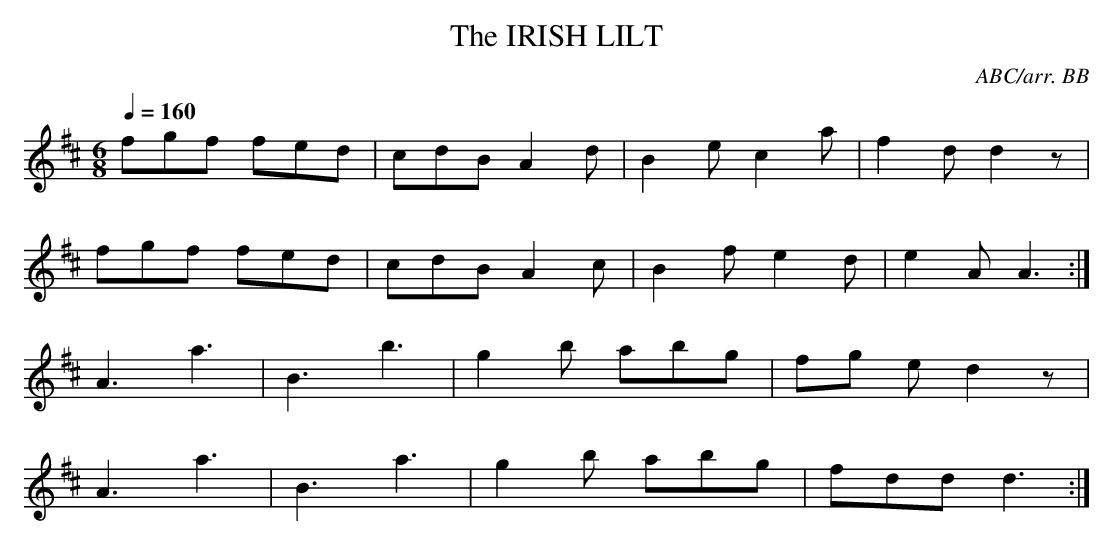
X:1
T:IRISH LILT, The
C:ABC/arr. BB
Q:1/4=160
L:1/8
M:6/8
K:D
fgf fed|cdB A2d|B2e c2a|f2d d2z|
fgf fed|cdB A2c|B2f e2d|e2A A3 :|
A3 a3|B3 b3|g2b abg|fg e d2z|
A3 a3|B3 a3|g2b abg|fdd d3 :|
